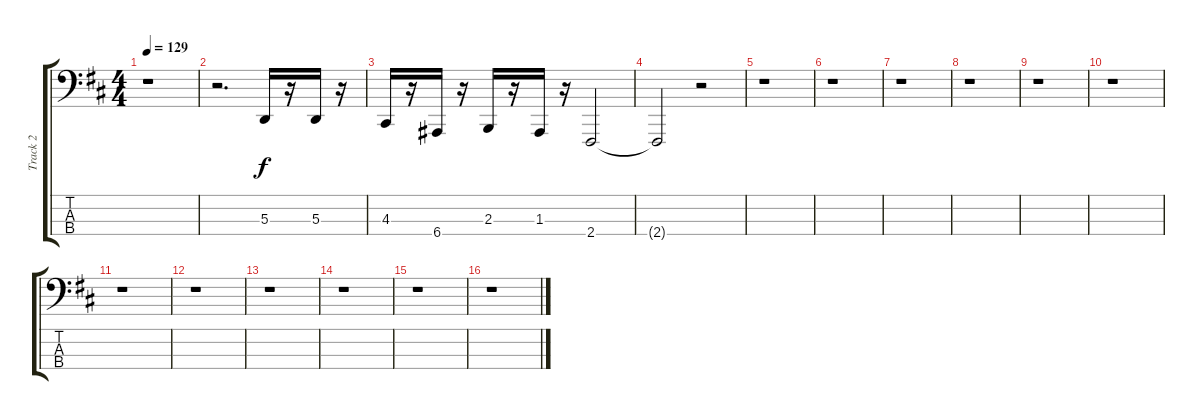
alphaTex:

\track ("Track 2" "Track 2") {instrument acousticgrandpiano}
\staff {score tabs}
\tuning (G2 D2 A1 E1) {hide}
\ts (4 4)
\tempo 129
\clef f4
\ks bminor
r.1{dy f} |
r.2{d} 5.3.16 r.16 5.3.16 r.16 |
4.3.16 r.16 6.4.16 r.16 2.3.16 r.16 1.3.16 r.16 2.4.2 |
2.4{t}.2 r.2 |
r.1 |
r.1 |
r.1 |
r.1 |
r.1 |
r.1 |
r.1 |
r.1 |
r.1 |
r.1 |
r.1 |
r.1
